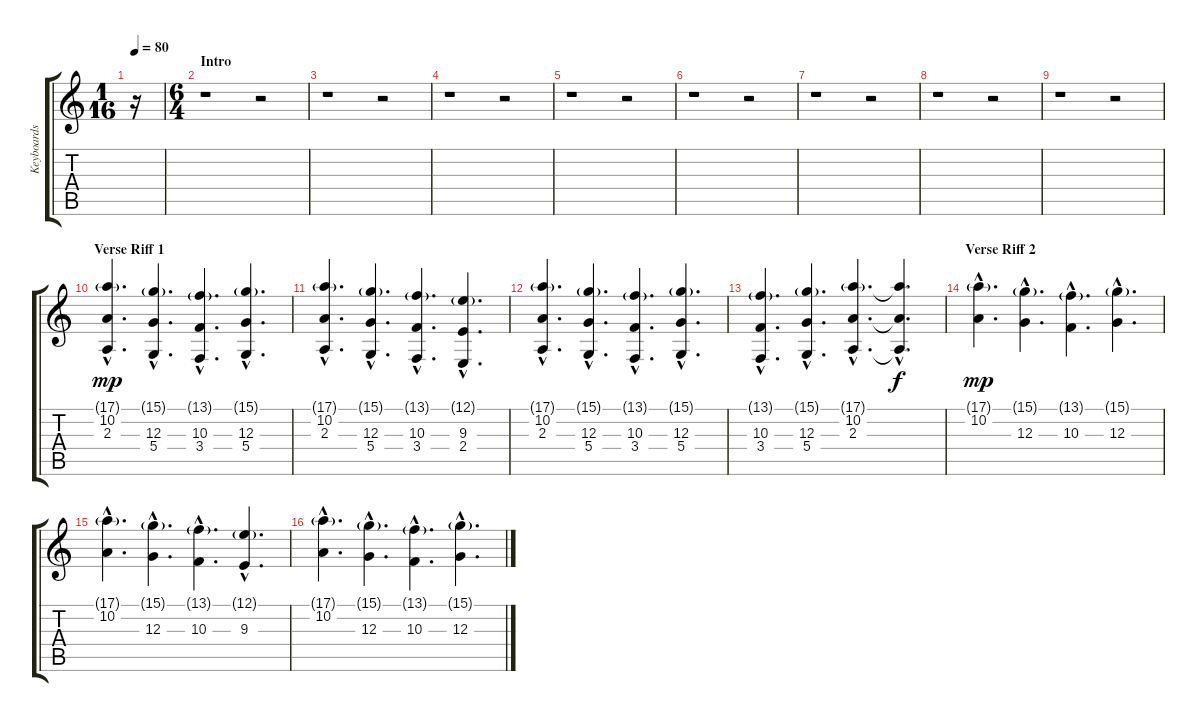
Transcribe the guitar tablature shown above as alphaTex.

\track ("Keyboards 2" "Keyboards ") {instrument stringensemble2}
\staff {score tabs}
\tuning (E4 B3 G3 D3 A2 E2) {hide}
\ts (1 16)
\tempo 80
\clef g2
\ks c
r.16{dy mp instrument stringensemble2} |
\ts (6 4)
\section ("" "Intro")
r.1 r.2 |
r.1 r.2 |
r.1 r.2 |
r.1 r.2 |
r.1 r.2 |
r.1 r.2 |
r.1 r.2 |
r.1 r.2 |
\section ("" "Verse Riff 1")
(17.1{g hac} 10.2{hac} 2.3{hac}).4{d} (15.1{g hac} 12.3{hac} 5.4{hac}).4{d} (13.1{g hac} 10.3{hac} 3.4{hac}).4{d} (15.1{g hac} 12.3{hac} 5.4{hac}).4{d} |
(17.1{g hac} 10.2{hac} 2.3{hac}).4{d} (15.1{g hac} 12.3{hac} 5.4{hac}).4{d} (13.1{g hac} 10.3{hac} 3.4{hac}).4{d} (12.1{g hac} 9.3{hac} 2.4{hac}).4{d} |
(17.1{g hac} 10.2{hac} 2.3{hac}).4{d} (15.1{g hac} 12.3{hac} 5.4{hac}).4{d} (13.1{g hac} 10.3{hac} 3.4{hac}).4{d} (15.1{g hac} 12.3{hac} 5.4{hac}).4{d} |
(13.1{g hac} 10.3{hac} 3.4{hac}).4{d} (15.1{g hac} 12.3{hac} 5.4{hac}).4{d} (17.1{g hac} 10.2{hac} 2.3{hac}).4{d} (17.1{hac t} 10.2{hac t} 2.3{hac t}).4{d dy f} |
\section ("" "Verse Riff 2")
(17.1{g hac} 10.2{hac}).4{d dy mp} (15.1{g hac} 12.3{hac}).4{d} (13.1{g hac} 10.3{hac}).4{d} (15.1{g hac} 12.3{hac}).4{d} |
(17.1{g hac} 10.2{hac}).4{d} (15.1{g hac} 12.3{hac}).4{d} (13.1{g hac} 10.3{hac}).4{d} (12.1{g hac} 9.3{hac}).4{d} |
(17.1{g hac} 10.2{hac}).4{d} (15.1{g hac} 12.3{hac}).4{d} (13.1{g hac} 10.3{hac}).4{d} (15.1{g hac} 12.3{hac}).4{d}
